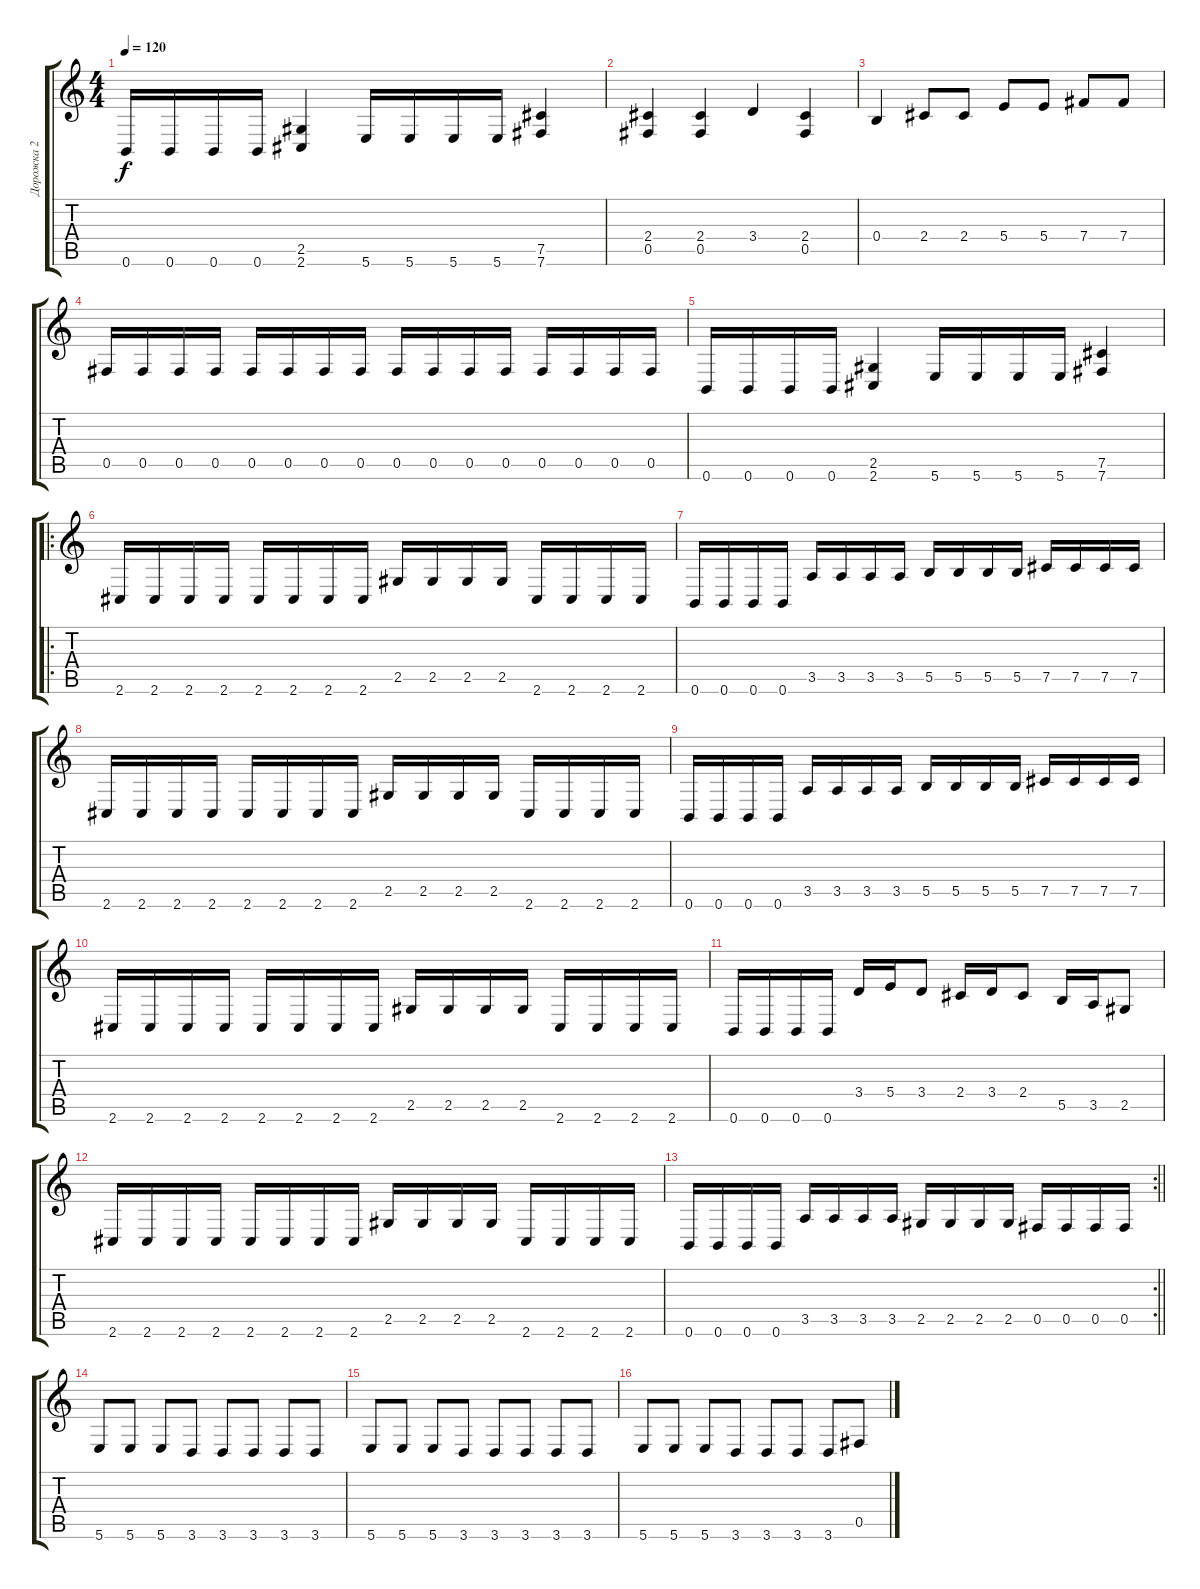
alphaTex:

\track ("Дорожка 2" "Дорожка 2") {instrument distortionguitar}
\staff {score tabs}
\tuning (Db4 Ab3 E3 B2 Gb2 B1) {hide}
\ts (4 4)
\tempo 120
\clef g2
\ks c
0.6.16{dy f} 0.6.16 0.6.16 0.6.16 (2.5 2.6).4 5.6.16 5.6.16 5.6.16 5.6.16 (7.5 7.6).4 |
(2.4 0.5).4 (2.4 0.5).4 3.4.4 (2.4 0.5).4 |
0.4.4 2.4.8 2.4.8 5.4.8 5.4.8 7.4.8 7.4.8 |
0.5.16 0.5.16 0.5.16 0.5.16 0.5.16 0.5.16 0.5.16 0.5.16 0.5.16 0.5.16 0.5.16 0.5.16 0.5.16 0.5.16 0.5.16 0.5.16 |
0.6.16 0.6.16 0.6.16 0.6.16 (2.5 2.6).4 5.6.16 5.6.16 5.6.16 5.6.16 (7.5 7.6).4 |
\ro
2.6.16 2.6.16 2.6.16 2.6.16 2.6.16 2.6.16 2.6.16 2.6.16 2.5.16 2.5.16 2.5.16 2.5.16 2.6.16 2.6.16 2.6.16 2.6.16 |
0.6.16 0.6.16 0.6.16 0.6.16 3.5.16 3.5.16 3.5.16 3.5.16 5.5.16 5.5.16 5.5.16 5.5.16 7.5.16 7.5.16 7.5.16 7.5.16 |
2.6.16 2.6.16 2.6.16 2.6.16 2.6.16 2.6.16 2.6.16 2.6.16 2.5.16 2.5.16 2.5.16 2.5.16 2.6.16 2.6.16 2.6.16 2.6.16 |
0.6.16 0.6.16 0.6.16 0.6.16 3.5.16 3.5.16 3.5.16 3.5.16 5.5.16 5.5.16 5.5.16 5.5.16 7.5.16 7.5.16 7.5.16 7.5.16 |
2.6.16 2.6.16 2.6.16 2.6.16 2.6.16 2.6.16 2.6.16 2.6.16 2.5.16 2.5.16 2.5.16 2.5.16 2.6.16 2.6.16 2.6.16 2.6.16 |
0.6.16 0.6.16 0.6.16 0.6.16 3.4.16 5.4.16 3.4.8 2.4.16 3.4.16 2.4.8 5.5.16 3.5.16 2.5.8 |
2.6.16 2.6.16 2.6.16 2.6.16 2.6.16 2.6.16 2.6.16 2.6.16 2.5.16 2.5.16 2.5.16 2.5.16 2.6.16 2.6.16 2.6.16 2.6.16 |
\rc 2
\barLineRight lightlight
0.6.16 0.6.16 0.6.16 0.6.16 3.5.16 3.5.16 3.5.16 3.5.16 2.5.16 2.5.16 2.5.16 2.5.16 0.5.16 0.5.16 0.5.16 0.5.16 |
\section ("" " ")
5.6.8 5.6.8 5.6.8 3.6.8 3.6.8 3.6.8 3.6.8 3.6.8 |
5.6.8 5.6.8 5.6.8 3.6.8 3.6.8 3.6.8 3.6.8 3.6.8 |
5.6.8 5.6.8 5.6.8 3.6.8 3.6.8 3.6.8 3.6.8 0.5.8
